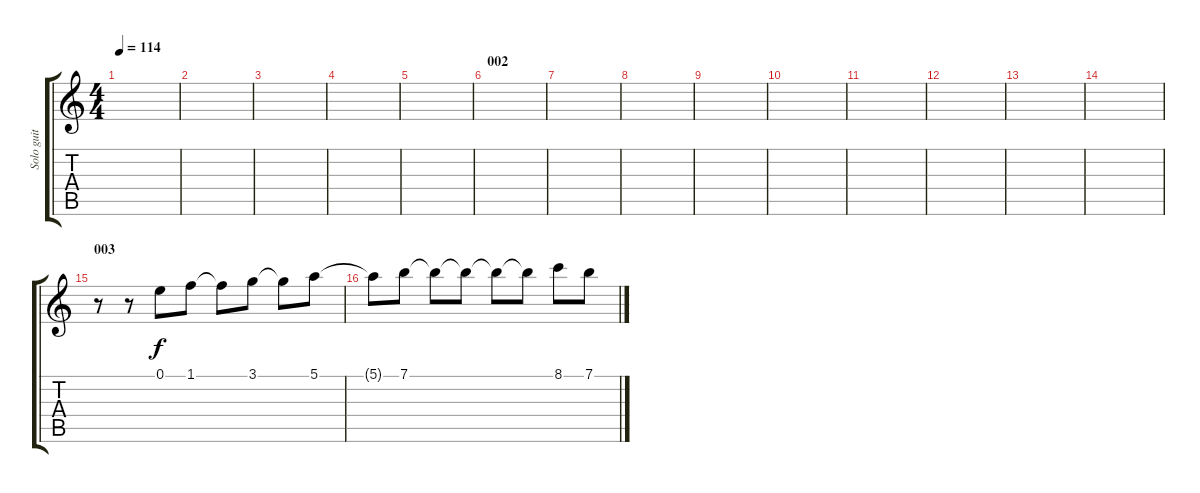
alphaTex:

\track ("Solo guit" "Solo guit") {instrument acousticguitarsteel}
\staff {score tabs}
\tuning (E4 B3 G3 D3 A2 E2) {hide}
\ts (4 4)
\tempo 114
\clef g2
\ks c
|
|
|
|
|
\section ("" "002")
|
|
|
|
|
|
|
|
|
\section ("" "003")
r.8 r.8 0.1.8 1.1.8 1.1{t}.8 3.1.8 3.1{t}.8 5.1.8 |
5.1{t}.8 7.1.8 7.1{t}.8 7.1{t}.8 7.1{t}.8 7.1{t}.8 8.1.8 7.1.8
